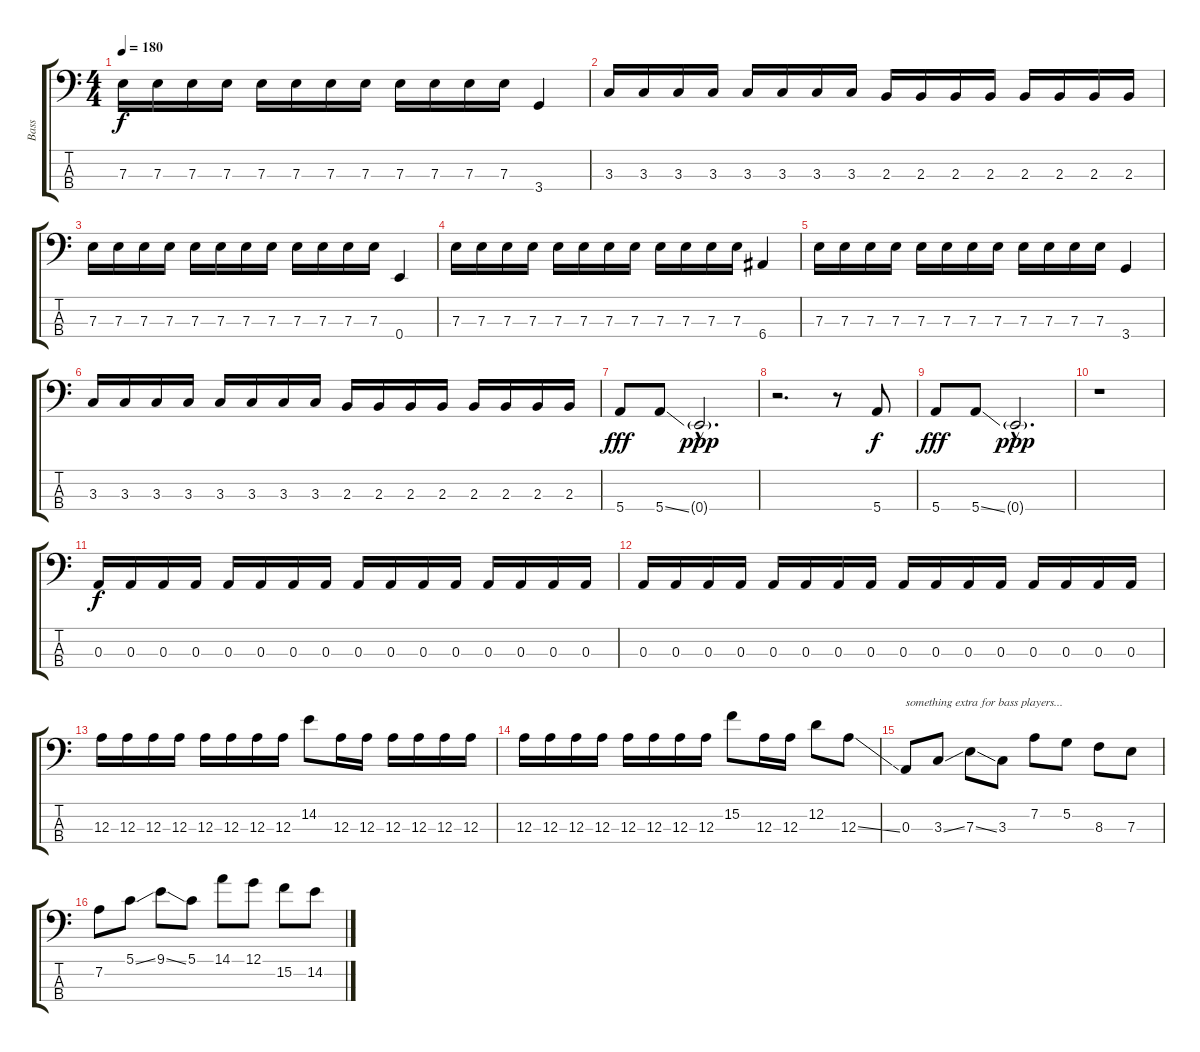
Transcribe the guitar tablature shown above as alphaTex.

\track ("Bass" "Bass") {instrument electricbasspick}
\staff {score tabs}
\tuning (G2 D2 A1 E1) {hide}
\ts (4 4)
\tempo 180
\clef f4
\ks c
7.3.16{dy f} 7.3.16 7.3.16 7.3.16 7.3.16 7.3.16 7.3.16 7.3.16 7.3.16 7.3.16 7.3.16 7.3.16 3.4.4 |
3.3.16 3.3.16 3.3.16 3.3.16 3.3.16 3.3.16 3.3.16 3.3.16 2.3.16 2.3.16 2.3.16 2.3.16 2.3.16 2.3.16 2.3.16 2.3.16 |
7.3.16 7.3.16 7.3.16 7.3.16 7.3.16 7.3.16 7.3.16 7.3.16 7.3.16 7.3.16 7.3.16 7.3.16 0.4.4 |
7.3.16 7.3.16 7.3.16 7.3.16 7.3.16 7.3.16 7.3.16 7.3.16 7.3.16 7.3.16 7.3.16 7.3.16 6.4.4 |
7.3.16 7.3.16 7.3.16 7.3.16 7.3.16 7.3.16 7.3.16 7.3.16 7.3.16 7.3.16 7.3.16 7.3.16 3.4.4 |
3.3.16 3.3.16 3.3.16 3.3.16 3.3.16 3.3.16 3.3.16 3.3.16 2.3.16 2.3.16 2.3.16 2.3.16 2.3.16 2.3.16 2.3.16 2.3.16 |
5.4.8{dy fff} 5.4{ss}.8 0.4{g hac}.2{d dy ppp} |
r.2{d} r.8 5.4.8{dy f} |
5.4.8{dy fff} 5.4{ss}.8 0.4{g hac}.2{d dy ppp} |
r.1 |
0.3.16{dy f} 0.3.16 0.3.16 0.3.16 0.3.16 0.3.16 0.3.16 0.3.16 0.3.16 0.3.16 0.3.16 0.3.16 0.3.16 0.3.16 0.3.16 0.3.16 |
0.3.16 0.3.16 0.3.16 0.3.16 0.3.16 0.3.16 0.3.16 0.3.16 0.3.16 0.3.16 0.3.16 0.3.16 0.3.16 0.3.16 0.3.16 0.3.16 |
12.3.16 12.3.16 12.3.16 12.3.16 12.3.16 12.3.16 12.3.16 12.3.16 14.2.8 12.3.16 12.3.16 12.3.16 12.3.16 12.3.16 12.3.16 |
12.3.16 12.3.16 12.3.16 12.3.16 12.3.16 12.3.16 12.3.16 12.3.16 15.2.8 12.3.16 12.3.16 12.2.8 12.3{ss}.8 |
0.3.8{txt "something extra for bass players..."} 3.3{ss}.8 7.3{ss}.8 3.3.8 7.2.8 5.2.8 8.3.8 7.3.8 |
7.2.8 5.1{ss}.8 9.1{ss}.8 5.1.8 14.1.8 12.1.8 15.2.8 14.2.8
